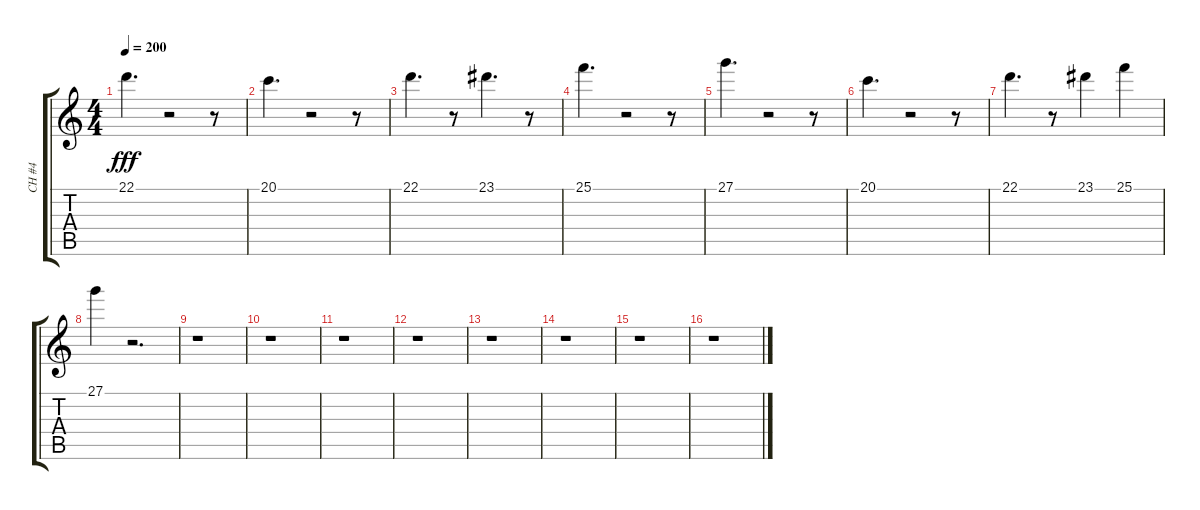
\track ("CH #4" "CH #4") {instrument fx1rain}
\staff {score tabs}
\tuning (E4 B3 G3 D3 A2 E2) {hide}
\ts (4 4)
\tempo 200
\clef g2
\ks c
22.1.4{d dy fff} r.2 r.8 |
20.1.4{d} r.2 r.8 |
22.1.4{d} r.8 23.1.4{d} r.8 |
25.1.4{d} r.2 r.8 |
27.1.4{d} r.2 r.8 |
20.1.4{d} r.2 r.8 |
22.1.4{d} r.8 23.1.4 25.1.4 |
27.1.4 r.2{d} |
r.1 |
r.1 |
r.1 |
r.1 |
r.1 |
r.1 |
r.1 |
r.1
